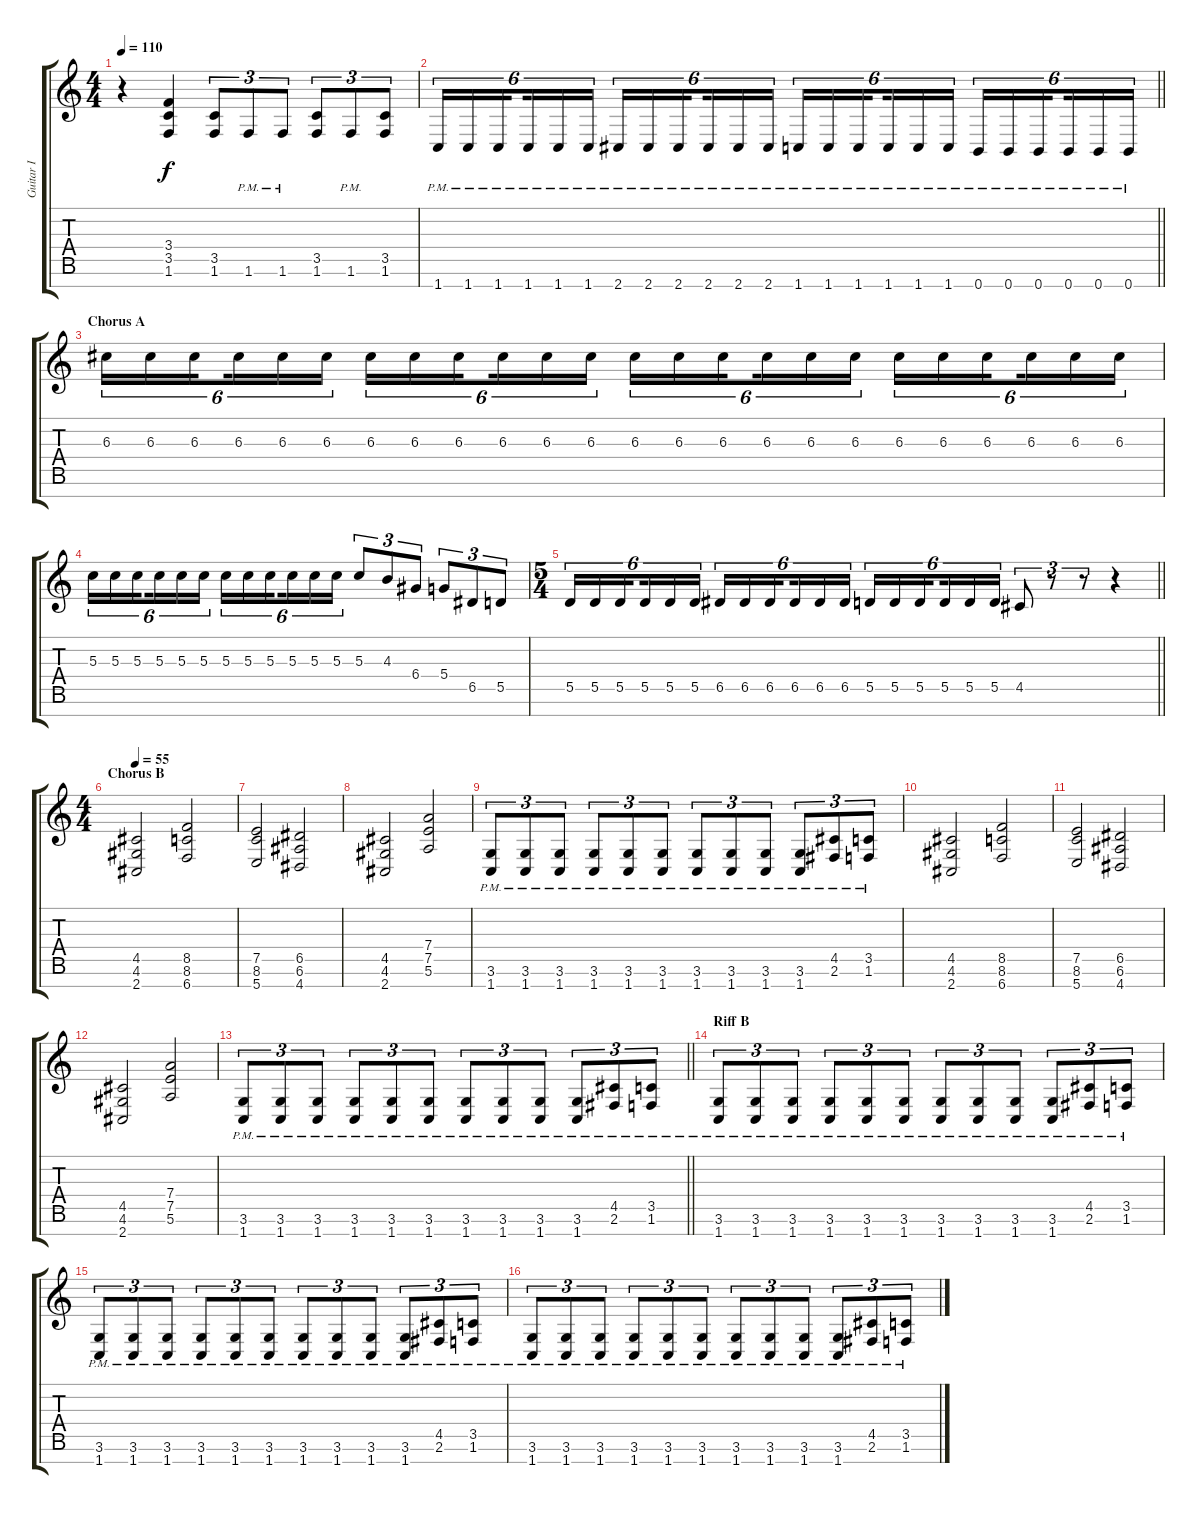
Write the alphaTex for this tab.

\track ("Guitar I" "Guitar I") {instrument distortionguitar}
\staff {score tabs}
\tuning (E4 B3 G3 D3 A2 E2 B1) {hide}
\ts (4 4)
\tempo 110
\clef g2
\ks c
r.4{dy f} (3.4 3.5 1.6).4 (3.5 1.6).8{tu (3 2)} 1.6{pm}.8{tu (3 2)} 1.6{pm}.8{tu (3 2)} (3.5 1.6).8{tu (3 2)} 1.6{pm}.8{tu (3 2)} (3.5 1.6).8{tu (3 2)} |
\barLineRight lightlight
1.7{pm}.16{tu (6 4)} 1.7{pm}.16{tu (6 4)} 1.7{pm}.16{tu (6 4) beam splitsecondary} 1.7{pm}.16{tu (6 4)} 1.7{pm}.16{tu (6 4)} 1.7{pm}.16{tu (6 4)} 2.7{pm}.16{tu (6 4)} 2.7{pm}.16{tu (6 4)} 2.7{pm}.16{tu (6 4) beam splitsecondary} 2.7{pm}.16{tu (6 4)} 2.7{pm}.16{tu (6 4)} 2.7{pm}.16{tu (6 4)} 1.7{pm}.16{tu (6 4)} 1.7{pm}.16{tu (6 4)} 1.7{pm}.16{tu (6 4) beam splitsecondary} 1.7{pm}.16{tu (6 4)} 1.7{pm}.16{tu (6 4)} 1.7{pm}.16{tu (6 4)} 0.7{pm}.16{tu (6 4)} 0.7{pm}.16{tu (6 4)} 0.7{pm}.16{tu (6 4) beam splitsecondary} 0.7{pm}.16{tu (6 4)} 0.7{pm}.16{tu (6 4)} 0.7{pm}.16{tu (6 4)} |
\section ("" "Chorus A")
6.3.16{tu (6 4)} 6.3.16{tu (6 4)} 6.3.16{tu (6 4) beam splitsecondary} 6.3.16{tu (6 4)} 6.3.16{tu (6 4)} 6.3.16{tu (6 4)} 6.3.16{tu (6 4)} 6.3.16{tu (6 4)} 6.3.16{tu (6 4) beam splitsecondary} 6.3.16{tu (6 4)} 6.3.16{tu (6 4)} 6.3.16{tu (6 4)} 6.3.16{tu (6 4)} 6.3.16{tu (6 4)} 6.3.16{tu (6 4) beam splitsecondary} 6.3.16{tu (6 4)} 6.3.16{tu (6 4)} 6.3.16{tu (6 4)} 6.3.16{tu (6 4)} 6.3.16{tu (6 4)} 6.3.16{tu (6 4) beam splitsecondary} 6.3.16{tu (6 4)} 6.3.16{tu (6 4)} 6.3.16{tu (6 4)} |
5.3.16{tu (6 4)} 5.3.16{tu (6 4)} 5.3.16{tu (6 4) beam splitsecondary} 5.3.16{tu (6 4)} 5.3.16{tu (6 4)} 5.3.16{tu (6 4)} 5.3.16{tu (6 4)} 5.3.16{tu (6 4)} 5.3.16{tu (6 4) beam splitsecondary} 5.3.16{tu (6 4)} 5.3.16{tu (6 4)} 5.3.16{tu (6 4)} 5.3.8{tu (3 2)} 4.3.8{tu (3 2)} 6.4.8{tu (3 2)} 5.4.8{tu (3 2)} 6.5.8{tu (3 2)} 5.5.8{tu (3 2)} |
\ts (5 4)
\barLineRight lightlight
5.5.16{tu (6 4)} 5.5.16{tu (6 4)} 5.5.16{tu (6 4) beam splitsecondary} 5.5.16{tu (6 4)} 5.5.16{tu (6 4)} 5.5.16{tu (6 4)} 6.5.16{tu (6 4)} 6.5.16{tu (6 4)} 6.5.16{tu (6 4) beam splitsecondary} 6.5.16{tu (6 4)} 6.5.16{tu (6 4)} 6.5.16{tu (6 4)} 5.5.16{tu (6 4)} 5.5.16{tu (6 4)} 5.5.16{tu (6 4) beam splitsecondary} 5.5.16{tu (6 4)} 5.5.16{tu (6 4)} 5.5.16{tu (6 4)} 4.5.8{tu (3 2)} r.8{tu (3 2)} r.8{tu (3 2)} r.4 |
\ts (4 4)
\section ("" "Chorus B")
\tempo 55
(4.5 4.6 2.7).2 (8.5 8.6 6.7).2 |
(7.5 8.6 5.7).2 (6.5 6.6 4.7).2 |
(4.5 4.6 2.7).2 (7.4 7.5 5.6).2 |
(3.6{pm} 1.7{pm}).8{tu (3 2)} (3.6{pm} 1.7{pm}).8{tu (3 2)} (3.6{pm} 1.7{pm}).8{tu (3 2)} (3.6{pm} 1.7{pm}).8{tu (3 2)} (3.6{pm} 1.7{pm}).8{tu (3 2)} (3.6{pm} 1.7{pm}).8{tu (3 2)} (3.6{pm} 1.7{pm}).8{tu (3 2)} (3.6{pm} 1.7{pm}).8{tu (3 2)} (3.6{pm} 1.7{pm}).8{tu (3 2)} (3.6{pm} 1.7{pm}).8{tu (3 2)} (4.5{pm} 2.6{pm}).8{tu (3 2)} (3.5{pm} 1.6{pm}).8{tu (3 2)} |
(4.5 4.6 2.7).2 (8.5 8.6 6.7).2 |
(7.5 8.6 5.7).2 (6.5 6.6 4.7).2 |
(4.5 4.6 2.7).2 (7.4 7.5 5.6).2 |
\barLineRight lightlight
(3.6{pm} 1.7{pm}).8{tu (3 2)} (3.6{pm} 1.7{pm}).8{tu (3 2)} (3.6{pm} 1.7{pm}).8{tu (3 2)} (3.6{pm} 1.7{pm}).8{tu (3 2)} (3.6{pm} 1.7{pm}).8{tu (3 2)} (3.6{pm} 1.7{pm}).8{tu (3 2)} (3.6{pm} 1.7{pm}).8{tu (3 2)} (3.6{pm} 1.7{pm}).8{tu (3 2)} (3.6{pm} 1.7{pm}).8{tu (3 2)} (3.6{pm} 1.7{pm}).8{tu (3 2)} (4.5{pm} 2.6{pm}).8{tu (3 2)} (3.5{pm} 1.6{pm}).8{tu (3 2)} |
\section ("" "Riff B")
(3.6{pm} 1.7{pm}).8{tu (3 2)} (3.6{pm} 1.7{pm}).8{tu (3 2)} (3.6{pm} 1.7{pm}).8{tu (3 2)} (3.6{pm} 1.7{pm}).8{tu (3 2)} (3.6{pm} 1.7{pm}).8{tu (3 2)} (3.6{pm} 1.7{pm}).8{tu (3 2)} (3.6{pm} 1.7{pm}).8{tu (3 2)} (3.6{pm} 1.7{pm}).8{tu (3 2)} (3.6{pm} 1.7{pm}).8{tu (3 2)} (3.6{pm} 1.7{pm}).8{tu (3 2)} (4.5{pm} 2.6{pm}).8{tu (3 2)} (3.5{pm} 1.6{pm}).8{tu (3 2)} |
(3.6{pm} 1.7{pm}).8{tu (3 2)} (3.6{pm} 1.7{pm}).8{tu (3 2)} (3.6{pm} 1.7{pm}).8{tu (3 2)} (3.6{pm} 1.7{pm}).8{tu (3 2)} (3.6{pm} 1.7{pm}).8{tu (3 2)} (3.6{pm} 1.7{pm}).8{tu (3 2)} (3.6{pm} 1.7{pm}).8{tu (3 2)} (3.6{pm} 1.7{pm}).8{tu (3 2)} (3.6{pm} 1.7{pm}).8{tu (3 2)} (3.6{pm} 1.7{pm}).8{tu (3 2)} (4.5{pm} 2.6{pm}).8{tu (3 2)} (3.5{pm} 1.6{pm}).8{tu (3 2)} |
(3.6{pm} 1.7{pm}).8{tu (3 2)} (3.6{pm} 1.7{pm}).8{tu (3 2)} (3.6{pm} 1.7{pm}).8{tu (3 2)} (3.6{pm} 1.7{pm}).8{tu (3 2)} (3.6{pm} 1.7{pm}).8{tu (3 2)} (3.6{pm} 1.7{pm}).8{tu (3 2)} (3.6{pm} 1.7{pm}).8{tu (3 2)} (3.6{pm} 1.7{pm}).8{tu (3 2)} (3.6{pm} 1.7{pm}).8{tu (3 2)} (3.6{pm} 1.7{pm}).8{tu (3 2)} (4.5{pm} 2.6{pm}).8{tu (3 2)} (3.5{pm} 1.6{pm}).8{tu (3 2)}
